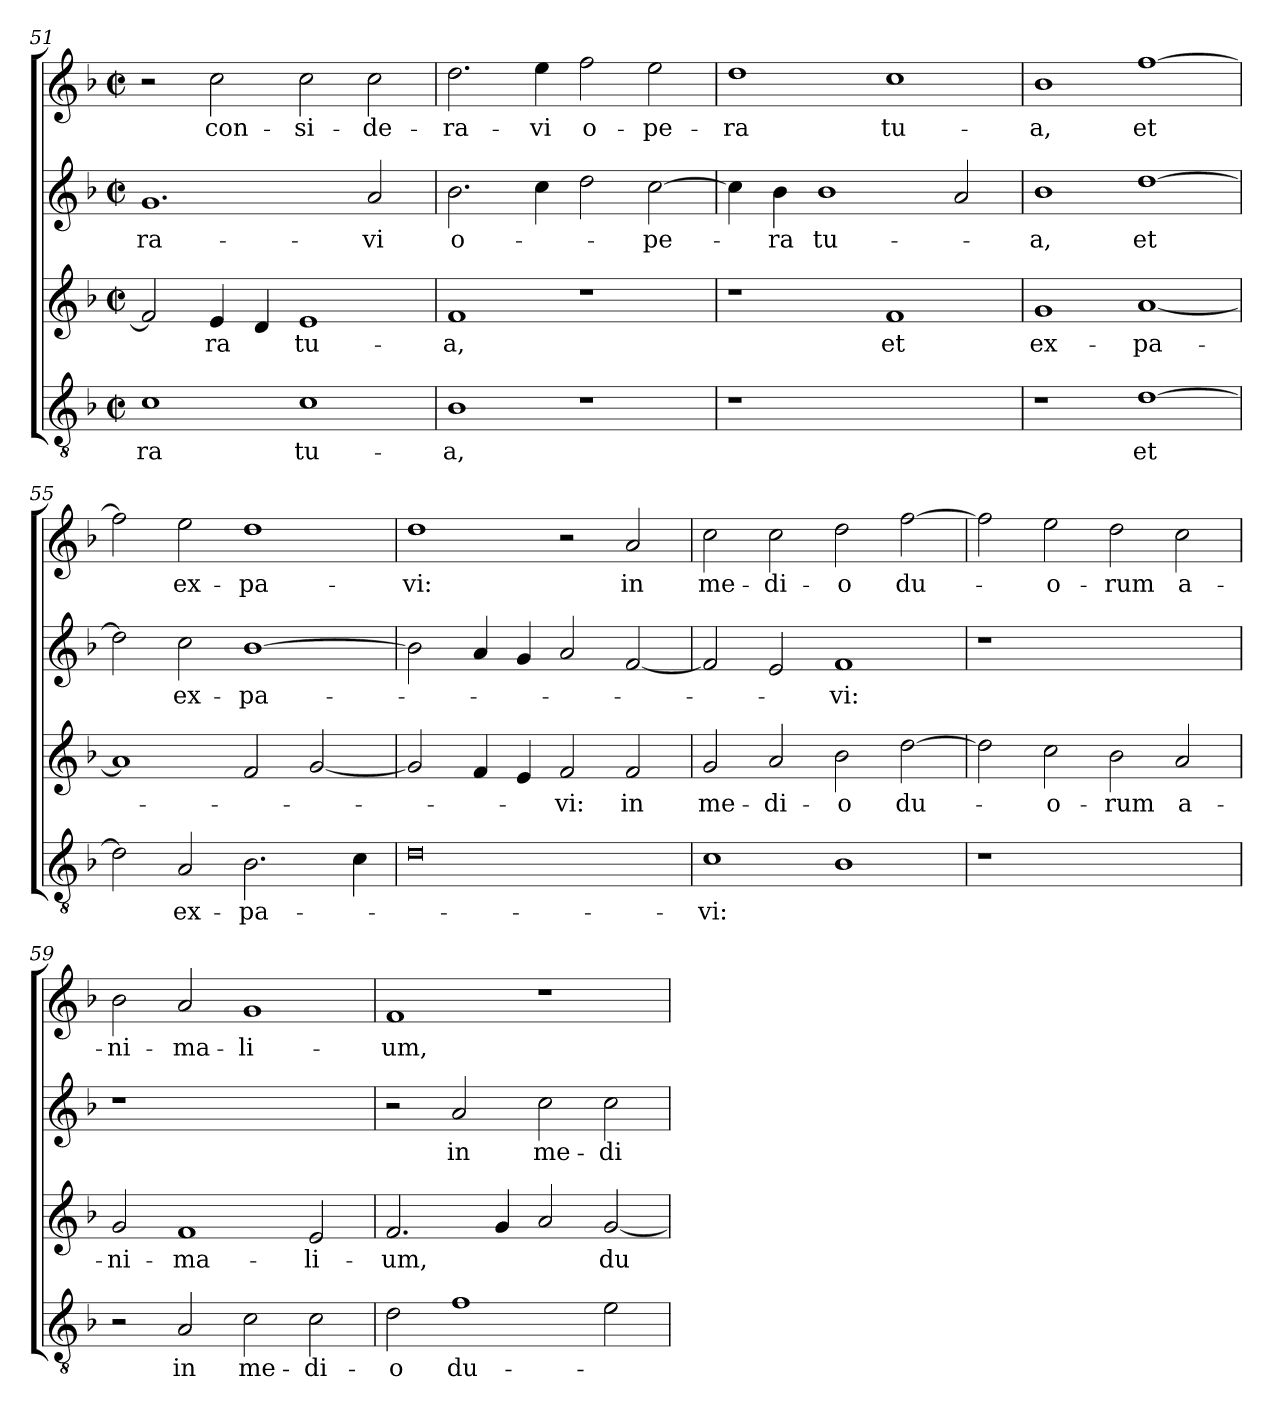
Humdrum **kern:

**kern	**text	**kern	**text	**kern	**text	**kern	**text
*part4	*part4	*part3	*part3	*part2	*part2	*part1	*part1
*staff4	*staff4	*staff3	*staff3	*staff2	*staff2	*staff1	*staff1
*clefGv2	*	*clefG2	*	*clefG2	*	*clefG2	*
*k[b-]	*	*k[b-]	*	*k[b-]	*	*k[b-]	*
*F:	*	*F:	*	*F:	*	*F:	*
*M2/2	*	*M2/2	*	*M2/2	*	*M2/2	*
*met(c|)	*	*met(c|)	*	*met(c|)	*	*met(c|)	*
=51	=51	=51	=51	=51	=51	=51	=51
1c	-ra	2f/]	.	1.g	-ra-	2r	.
.	.	4e/	-ra	.	.	2cc\	con-
.	.	4d/	.	.	.	.	.
1c	tu-	1e	tu-	.	.	2cc\	-si-
.	.	.	.	2a/	-vi	2cc\	-de-
=52	=52	=52	=52	=52	=52	=52	=52
1B-	-a,	1f	-a,	2.b-\	o-	2.dd\	-ra-
.	.	.	.	4cc\	.	4ee\	-vi
1r	.	1r	.	2dd\	.	2ff\	o-
.	.	.	.	[2cc\	-pe-	2ee\	-pe-
=53	=53	=53	=53	=53	=53	=53	=53
1r	.	1r	.	4cc\]	.	1dd	-ra
.	.	.	.	4b-\	-ra	.	.
.	.	.	.	1b-	tu-	.	.
1ryy	.	1f	et	.	.	1cc	tu-
.	.	.	.	2a/	.	.	.
=54	=54	=54	=54	=54	=54	=54	=54
1r	.	1g	ex-	1b-	-a,	1b-	-a,
[1d	et	[1a	-pa-	[1dd	et	[1ff	et
=55	=55	=55	=55	=55	=55	=55	=55
2d\]	.	1a]	.	2dd\]	.	2ff\]	.
2A/	ex-	.	.	2cc\	ex-	2ee\	ex-
2.B-\	-pa-	2f/	.	[1b-	-pa-	1dd	-pa-
.	.	[2g/	.	.	.	.	.
4c\	.	.	.	.	.	.	.
!!LO:LB:g=z
=56	=56	=56	=56	=56	=56	=56	=56
0d	.	2g/]	.	2b-\]	.	1dd	-vi:
.	.	4f/	.	4a/	.	.	.
.	.	4e/	.	4g/	.	.	.
.	.	2f/	-vi:	2a/	.	2r	.
.	.	2f/	in	[2f/	.	2a/	in
=57	=57	=57	=57	=57	=57	=57	=57
1c	-vi:	2g/	me-	2f/]	.	2cc\	me-
.	.	2a/	-di-	2e/	.	2cc\	-di-
1B-	.	2b-\	-o	1f	-vi:	2dd\	-o
.	.	[2dd\	du-	.	.	[2ff\	du-
=58	=58	=58	=58	=58	=58	=58	=58
1r	.	2dd\]	.	1r	.	2ff\]	.
.	.	2cc\	-o-	.	.	2ee\	-o-
1ryy	.	2b-\	-rum	1ryy	.	2dd\	-rum
.	.	2a/	a-	.	.	2cc\	a-
=59	=59	=59	=59	=59	=59	=59	=59
2r	.	2g/	-ni-	1r	.	2b-\	-ni-
2A/	in	1f	-ma-	.	.	2a/	-ma-
2c\	me-	.	.	1ryy	.	1g	-li-
2c\	-di-	2e/	-li-	.	.	.	.
=60	=60	=60	=60	=60	=60	=60	=60
2d\	-o	2.f/	-um,	2r	.	1f	-um,
1f	du-	.	.	2a/	in	.	.
.	.	4g/	.	.	.	.	.
.	.	2a/	.	2cc\	me-	1r	.
2e\	.	[2g/	du-	2cc\	-di-	.	.
=	=	=	=	=	=	=	=
*-	*-	*-	*-	*-	*-	*-	*-
